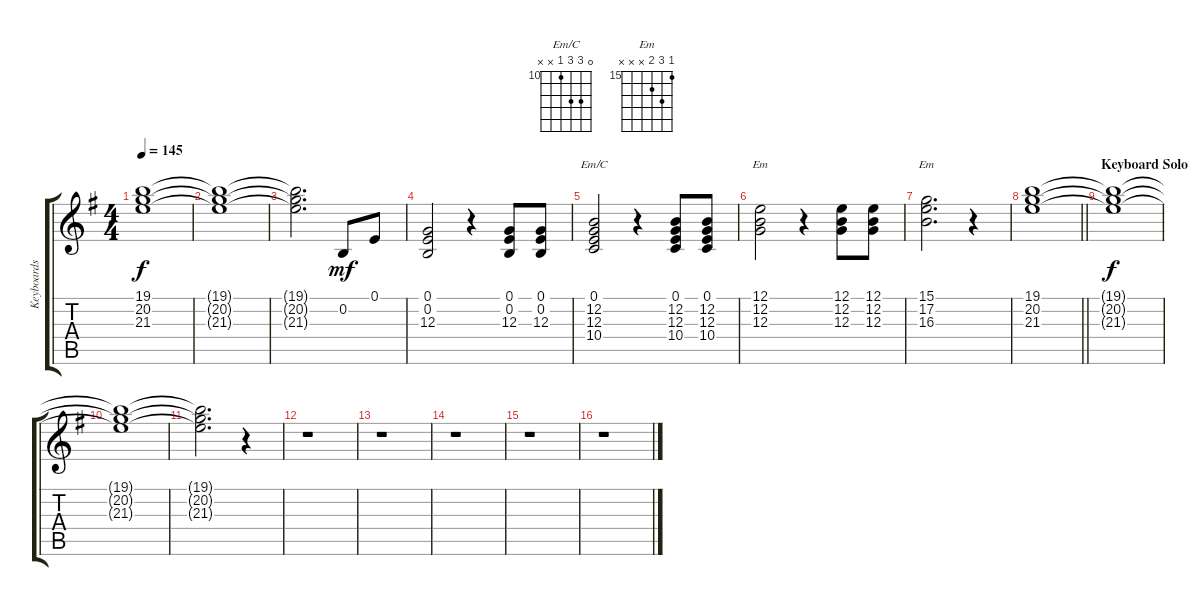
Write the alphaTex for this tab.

\track ("Keyboards 3" "Keyboards ") {instrument stringensemble1}
\staff {score tabs}
\tuning (E4 B3 G3 D3 A2 E2) {hide}
\chord ("Em/C" 0 12 12 10 x x) {firstfret 10}
\chord ("Em" 12 12 12 x x x) {firstfret 12 barre 12}
\chord ("Em" 15 17 16 x x x) {firstfret 15}
\ts (4 4)
\tempo 145
\clef g2
\ks g
(19.1{t} 20.2{t} 21.3{t}).1{dy f} |
(19.1{t} 20.2{t} 21.3{t}).1 |
(19.1{t} 20.2{t} 21.3{t}).2{d} 0.2.8{dy mf} 0.1.8 |
(0.1 0.2 12.3).2 r.4 (0.1 0.2 12.3).8 (0.1 0.2 12.3).8 |
(0.1 12.2 12.3 10.4).2{ch "Em/C"} r.4 (0.1 12.2 12.3 10.4).8 (0.1 12.2 12.3 10.4).8 |
(12.1 12.2 12.3).2{ch "Em"} r.4 (12.1 12.2 12.3).8 (12.1 12.2 12.3).8 |
(15.1 17.2 16.3).2{d ch "Em"} r.4 |
\barLineRight lightlight
(19.1 20.2 21.3).1 |
\section ("" "Keyboard Solo")
(19.1{t} 20.2{t} 21.3{t}).1{dy f} |
(19.1{t} 20.2{t} 21.3{t}).1 |
(19.1{t} 20.2{t} 21.3{t}).2{d} r.4 |
r.1 |
r.1 |
r.1 |
r.1 |
r.1
